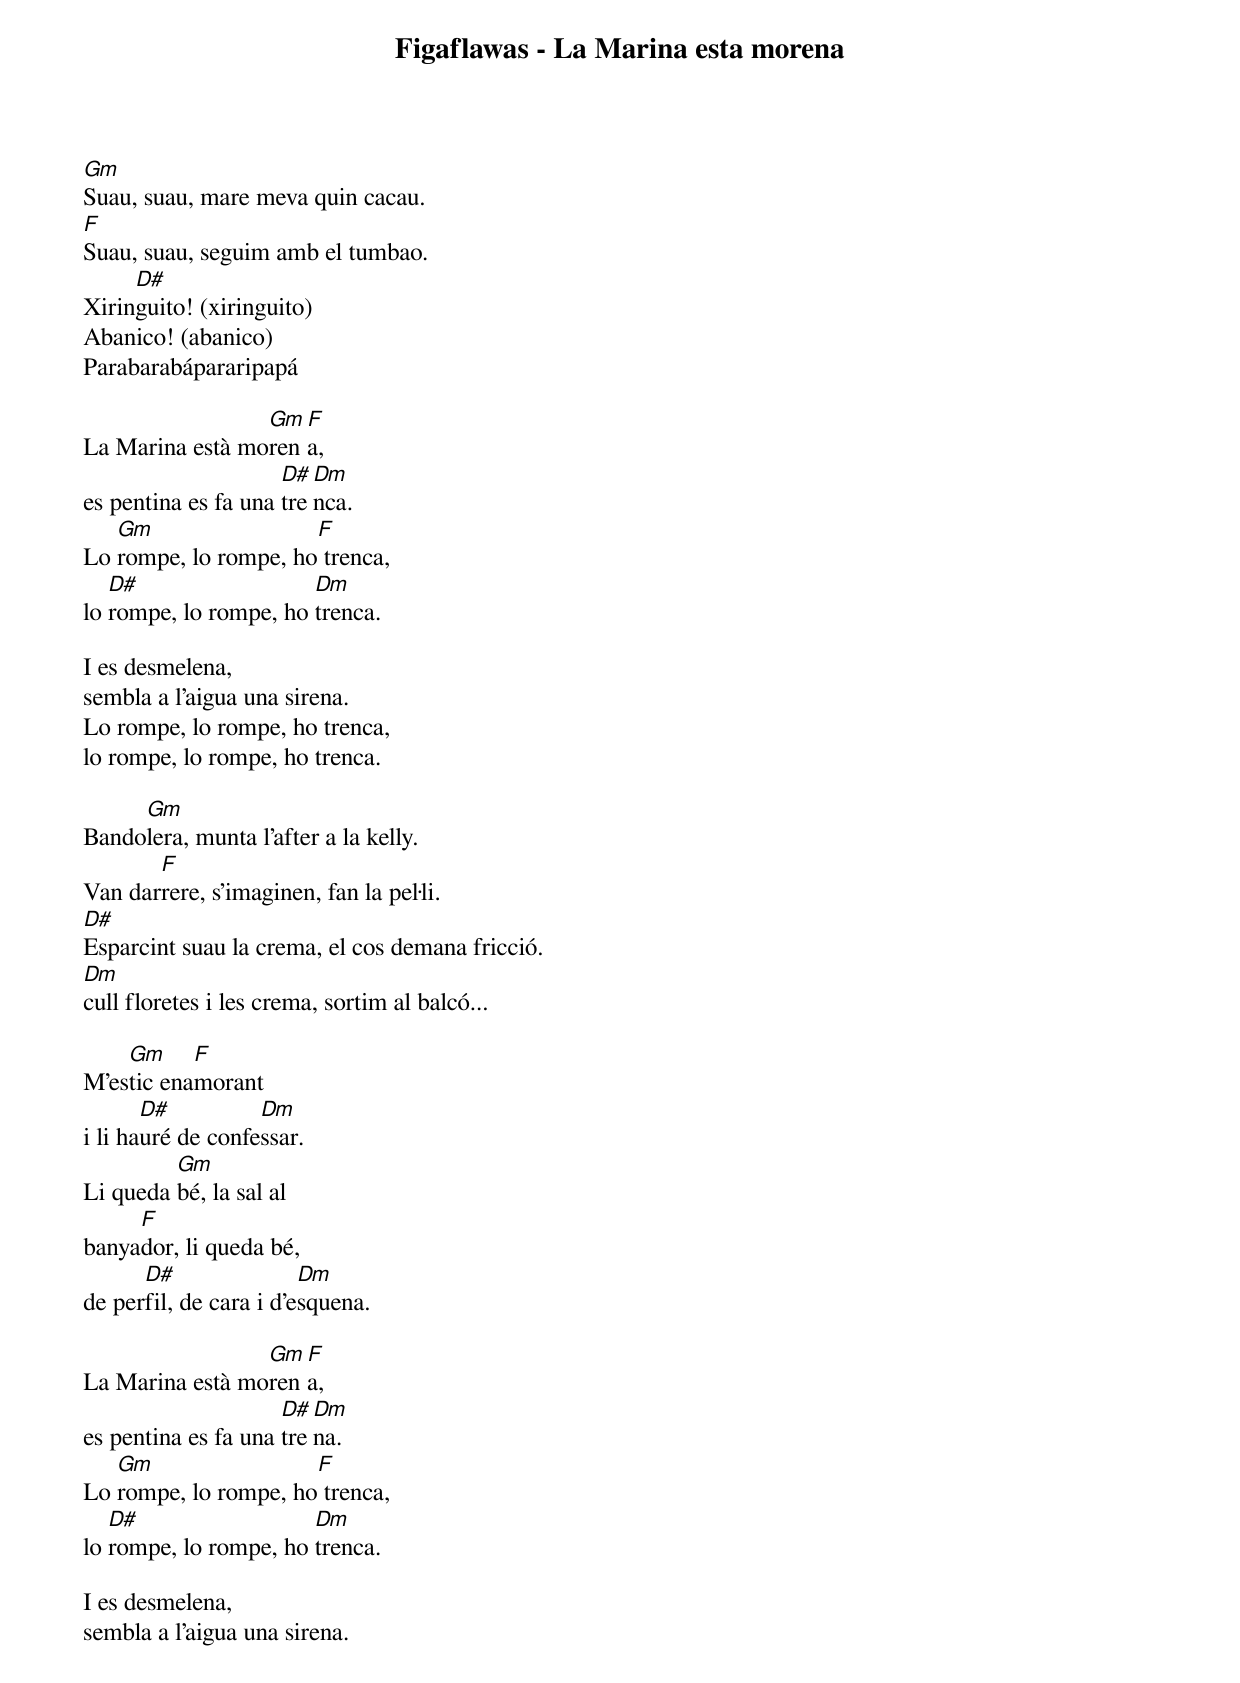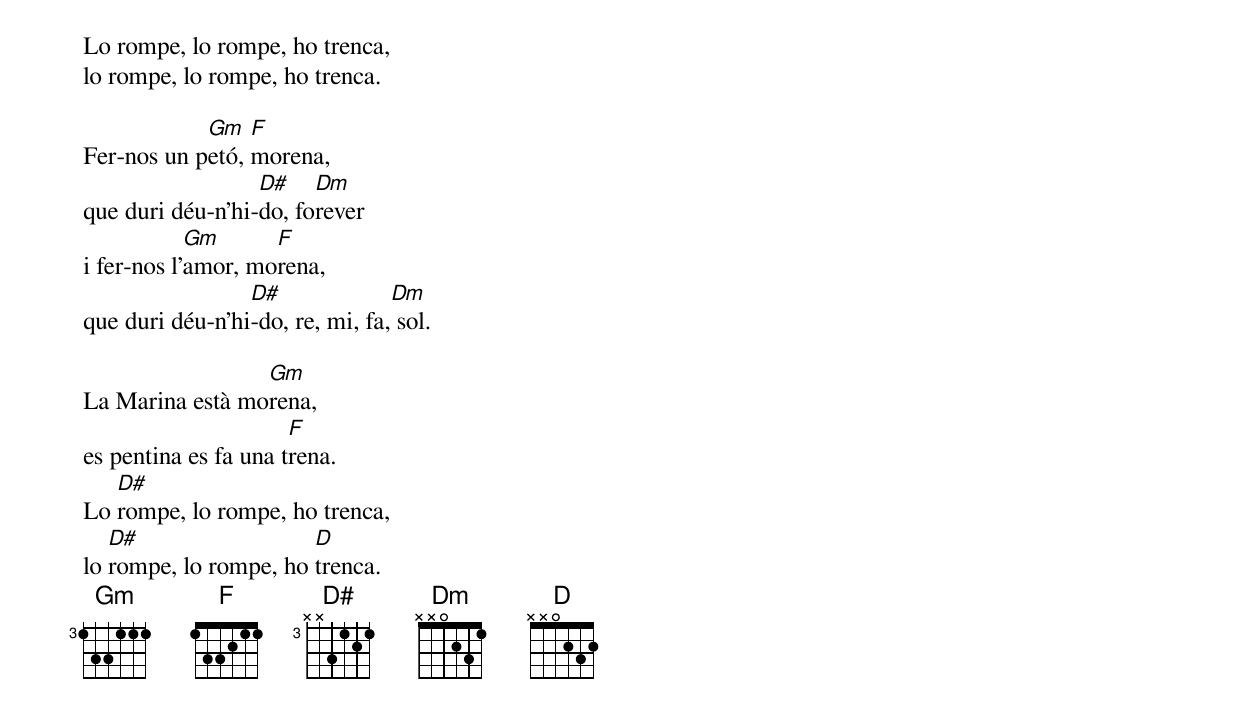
Figaflawas - La Marina esta morena

Gm
Suau, suau, mare meva quin cacau.
F
Suau, suau, seguim amb el tumbao.
     D#
Xiringuito! (xiringuito)
Abanico! (abanico)
Parabarabápararipapá

                 Gm F
La Marina està morena,
                     D# Dm
es pentina es fa una trenca.
   Gm                 F
Lo rompe, lo rompe, ho trenca,
   D#                  Dm
lo rompe, lo rompe, ho trenca.

I es desmelena,
sembla a l'aigua una sirena.
Lo rompe, lo rompe, ho trenca,
lo rompe, lo rompe, ho trenca.

     Gm
Bandolera, munta l'after a la kelly.
       F
Van darrere, s'imaginen, fan la pel·li.
D#
Esparcint suau la crema, el cos demana fricció.
Dm
cull floretes i les crema, sortim al balcó...

    Gm     F
M'estic enamorant
       D#          Dm
i li hauré de confessar.
         Gm
Li queda bé, la sal al
     F
banyador, li queda bé,
      D#                Dm
de perfil, de cara i d'esquena.

                 Gm F
La Marina està morena,
                     D# Dm
es pentina es fa una trena.
   Gm                 F
Lo rompe, lo rompe, ho trenca,
   D#                  Dm
lo rompe, lo rompe, ho trenca.

I es desmelena,
sembla a l'aigua una sirena.
Lo rompe, lo rompe, ho trenca,
lo rompe, lo rompe, ho trenca.

            Gm   F
Fer-nos un petó, morena,
                  D#    Dm
que duri déu-n'hi-do, forever
            Gm      F
i fer-nos l'amor, morena,
                 D#              Dm
que duri déu-n'hi-do, re, mi, fa, sol.

                 Gm
La Marina està morena,
                      F
es pentina es fa una trena.
   D#
Lo rompe, lo rompe, ho trenca,
   D#                  D
lo rompe, lo rompe, ho trenca.
